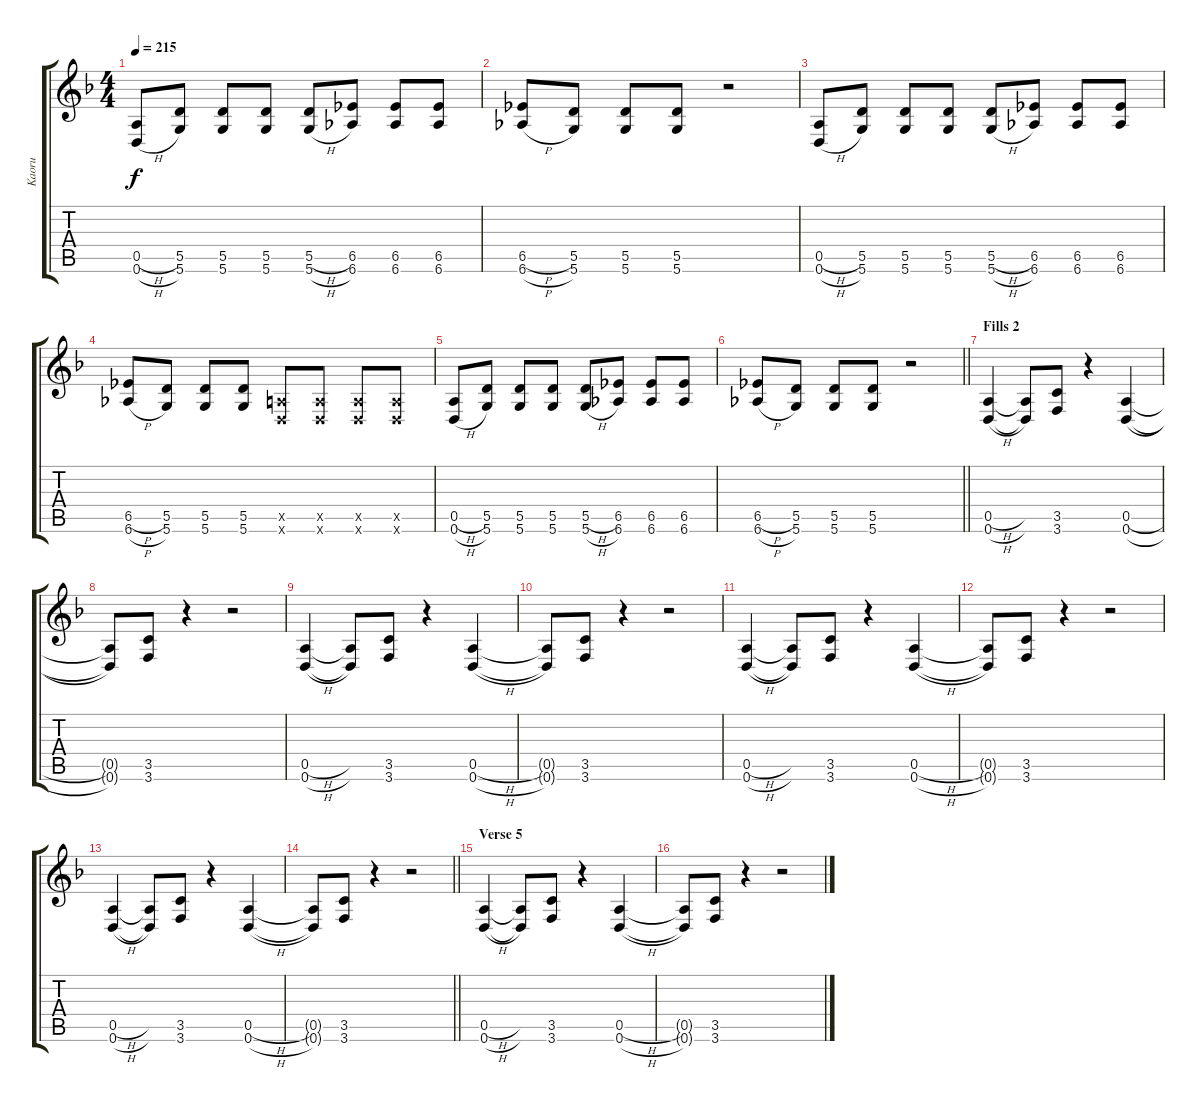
\track ("Kaoru" "Kaoru") {instrument overdrivenguitar}
\staff {score tabs}
\tuning (E4 B3 G3 D3 A2 D2) {hide}
\ts (4 4)
\tempo 215
\clef g2
\ks f
(0.5{h} 0.6{h}).8{dy f} (5.5 5.6).8 (5.5 5.6).8 (5.5 5.6).8 (5.5{h} 5.6{h}).8 (6.5 6.6).8 (6.5 6.6).8 (6.5 6.6).8 |
(6.5{h} 6.6{h}).8 (5.5 5.6).8 (5.5 5.6).8 (5.5 5.6).8 r.2 |
(0.5{h} 0.6{h}).8 (5.5 5.6).8 (5.5 5.6).8 (5.5 5.6).8 (5.5{h} 5.6{h}).8 (6.5 6.6).8 (6.5 6.6).8 (6.5 6.6).8 |
(6.5{h} 6.6{h}).8 (5.5 5.6).8 (5.5 5.6).8 (5.5 5.6).8 (0.5{x} 0.6{x}).8 (0.5{x} 0.6{x}).8 (0.5{x} 0.6{x}).8 (0.5{x} 0.6{x}).8 |
(0.5{h} 0.6{h}).8 (5.5 5.6).8 (5.5 5.6).8 (5.5 5.6).8 (5.5{h} 5.6{h}).8 (6.5 6.6).8 (6.5 6.6).8 (6.5 6.6).8 |
\barLineRight lightlight
(6.5{h} 6.6{h}).8 (5.5 5.6).8 (5.5 5.6).8 (5.5 5.6).8 r.2 |
\section ("" "Fills 2")
(0.5{h} 0.6{h}).4 (0.5{t} 0.6{t}).8 (3.5 3.6).8 r.4 (0.5{h} 0.6{h}).4 |
(0.5{t} 0.6{t}).8 (3.5 3.6).8 r.4 r.2 |
(0.5{h} 0.6{h}).4 (0.5{t} 0.6{t}).8 (3.5 3.6).8 r.4 (0.5{h} 0.6{h}).4 |
(0.5{t} 0.6{t}).8 (3.5 3.6).8 r.4 r.2 |
(0.5{h} 0.6{h}).4 (0.5{t} 0.6{t}).8 (3.5 3.6).8 r.4 (0.5{h} 0.6{h}).4 |
(0.5{t} 0.6{t}).8 (3.5 3.6).8 r.4 r.2 |
(0.5{h} 0.6{h}).4 (0.5{t} 0.6{t}).8 (3.5 3.6).8 r.4 (0.5{h} 0.6{h}).4 |
\barLineRight lightlight
(0.5{t} 0.6{t}).8 (3.5 3.6).8 r.4 r.2 |
\section ("" "Verse 5")
(0.5{h} 0.6{h}).4 (0.5{t} 0.6{t}).8 (3.5 3.6).8 r.4 (0.5{h} 0.6{h}).4 |
(0.5{t} 0.6{t}).8 (3.5 3.6).8 r.4 r.2
